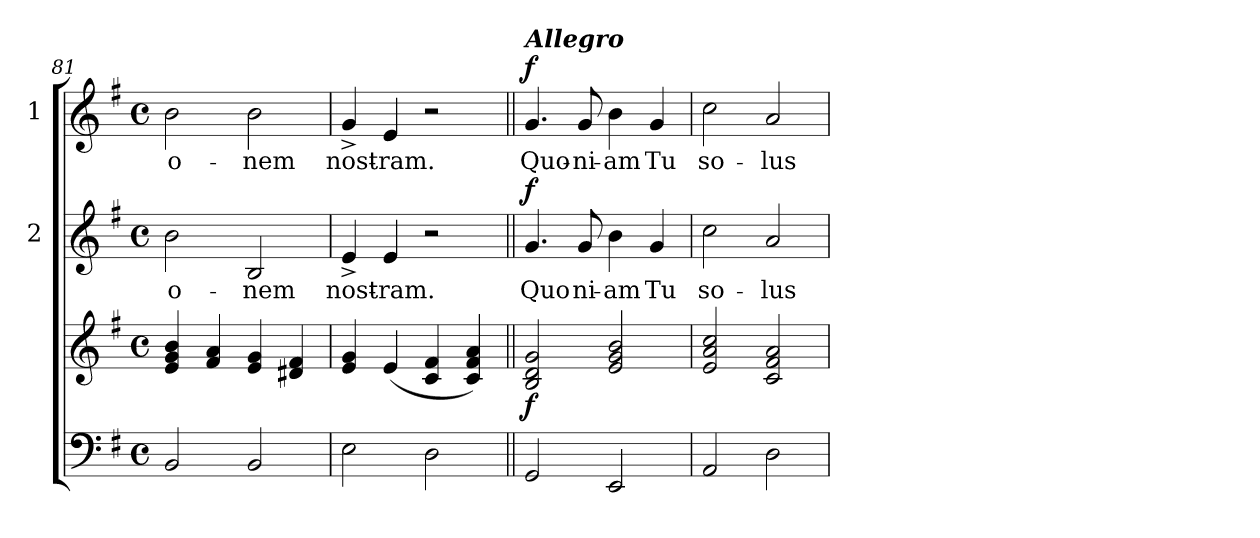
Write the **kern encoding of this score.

**kern	**kern	**dynam	**kern	**text	**dynam	**kern	**text	**dynam
*part3	*part3	*part3	*part2	*part2	*part2	*part1	*part1	*part1
*staff4	*staff3	*staff3/4	*staff2	*staff2	*staff2	*staff1	*staff1	*staff1
*	*	*	*I"2	*	*	*I"1	*	*
*clefF4	*clefG2	*	*clefG2	*	*	*clefG2	*	*
*	*	*	*ITrd7c12	*	*	*ITrd7c12	*	*
*k[f#]	*k[f#]	*	*k[f#]	*	*	*k[f#]	*	*
*G:	*G:	*	*G:	*	*	*G:	*	*
*M4/4	*M4/4	*	*M4/4	*	*	*M4/4	*	*
*met(c)	*met(c)	*	*met(c)	*	*	*met(c)	*	*
=81	=81	=81	=81	=81	=81	=81	=81	=81
!	!	!	!	!LO:LY:b	!	!	!LO:LY:b	!
2BB/	4e/ 4g/ 4b/	.	2B\	-o-	.	2B\	-o-	.
.	4f#/ 4a/	.	.	.	.	.	.	.
!	!	!	!	!LO:LY:b	!	!	!LO:LY:b	!
2BB/	4e/ 4g/	.	2BB/	-nem	.	2B\	-nem	.
.	4d#X/ 4f#/	.	.	.	.	.	.	.
=82	=82	=82	=82	=82	=82	=82	=82	=82
!	!	!	!	!LO:LY:b	!	!	!LO:LY:b	!
2E\	4e/ 4g/	.	4E^>/	nost-	.	4G^>/	nost-	.
!	!	!	!	!LO:LY:b	!	!	!LO:LY:b	!
.	(4e/	.	4E/	-ram.	.	4E/	-ram.	.
2D\	4c/ 4f#/	.	2r	.	.	2r	.	.
.	4c/ 4f#/ 4a/)	.	.	.	.	.	.	.
=83||	=83||	=83||	=83||	=83||	=83||	=83||	=83||	=83||
!	!	!	!	!	!	!LO:TX:a:Bi:t=Allegro	!	!
!	!	!LO:DY:b	!	!LO:LY:b	!LO:DY:a	!	!LO:LY:b	!LO:DY:a
2GG/	2B/ 2d/ 2g/	f	4.G/	Quo	f	4.G/	Quo-	f
!	!	!	!	!LO:LY:b	!	!	!LO:LY:b	!
.	.	.	8G/	ni-	.	8G/	-ni-	.
!	!	!	!	!LO:LY:b	!	!	!LO:LY:b	!
2EE/	2e/ 2g/ 2b/	.	4B\	-am	.	4B\	-am	.
!	!	!	!	!LO:LY:b	!	!	!LO:LY:b	!
.	.	.	4G/	Tu	.	4G/	Tu	.
!!LO:PB:g=z
=84	=84	=84	=84	=84	=84	=84	=84	=84
!	!	!	!	!LO:LY:b	!	!	!LO:LY:b	!
2AA/	2e/ 2a/ 2cc/	.	2c\	so-	.	2c\	so-	.
!	!	!	!	!LO:LY:b	!	!	!LO:LY:b	!
2D\	2c/ 2f#/ 2a/	.	2A/	-lus	.	2A/	-lus	.
=	=	=	=	=	=	=	=	=
*-	*-	*-	*-	*-	*-	*-	*-	*-
